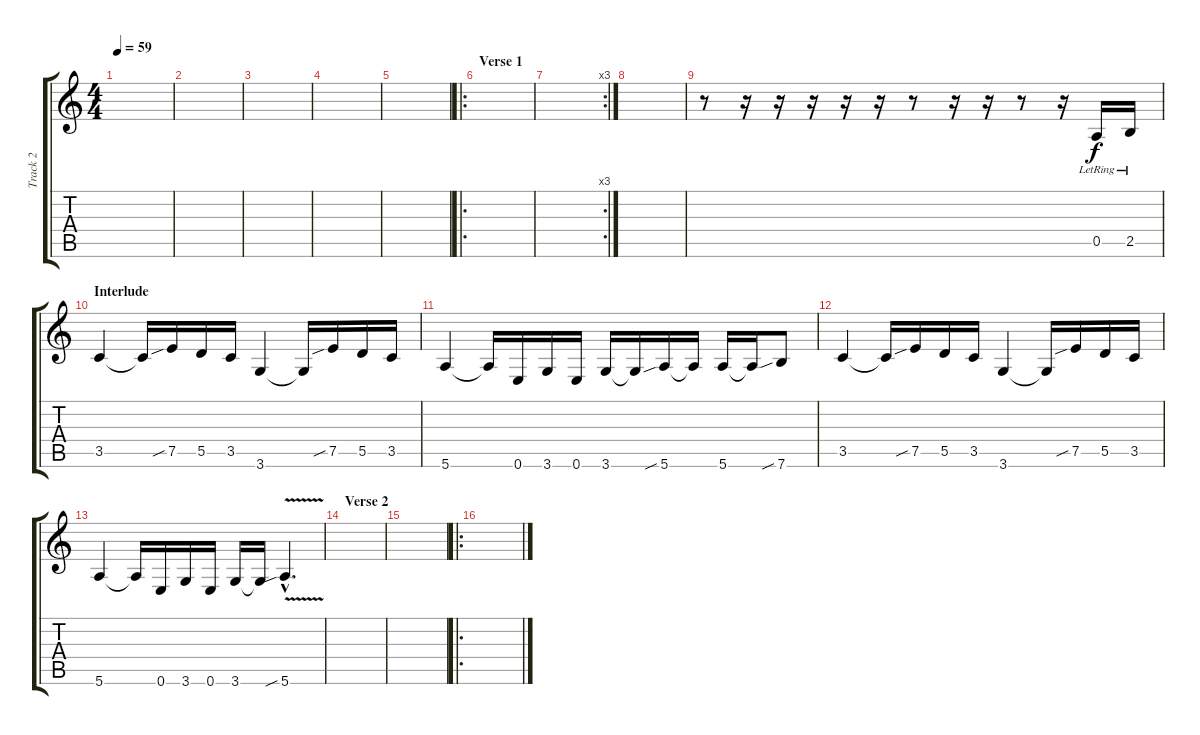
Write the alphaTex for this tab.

\track ("Track 2" "Track 2") {instrument acousticguitarnylon}
\staff {score tabs}
\tuning (E4 B3 G3 D3 A2 E2) {hide}
\ts (4 4)
\tempo 59
\clef g2
\ks c
|
|
|
|
|
\ro
\section ("" "Verse 1")
|
\rc 3
|
|
r.8 r.16 r.16 r.16 r.16 r.16 r.8 r.16 r.16 r.8 r.16 0.5{lr}.16 2.5{lr}.16 |
\section ("" "Interlude")
3.5.4 3.5{t}.16 7.5{sib}.16 5.5.16 3.5.16 3.6.4 3.6{t}.16 7.5{sib}.16 5.5.16 3.5.16 |
5.6.4 5.6{t}.16 0.6.16 3.6.16 0.6.16 3.6.16 3.6{t}.16 5.6{sib}.16 5.6{t}.16 5.6.16 5.6{t}.16 7.6{sib}.8 |
3.5.4 3.5{t}.16 7.5{sib}.16 5.5.16 3.5.16 3.6.4 3.6{t}.16 7.5{sib}.16 5.5.16 3.5.16 |
5.6.4 5.6{t}.16 0.6.16 3.6.16 0.6.16 3.6.16 3.6{t}.16 5.6{v sib hac}.4{d} |
\section ("" "Verse 2")
|
|
\ro
